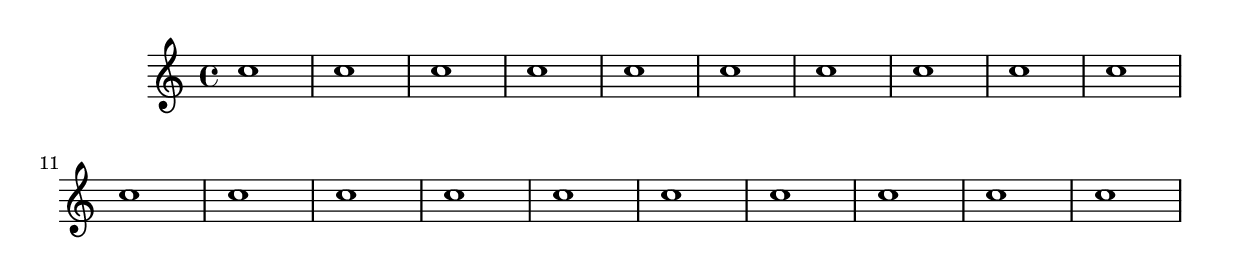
\version "2.3.22"

\header {

    texidoc = "If @code{raggedlast} is set, the systems are broken
    similar to paragraph formatting in text: the last line is
    justified. "

	  }


\score  {
     \relative c'' \new Staff { \repeat unfold 20 { c1 } }
    \layout{
	raggedlast = ##t
    }
}
	
